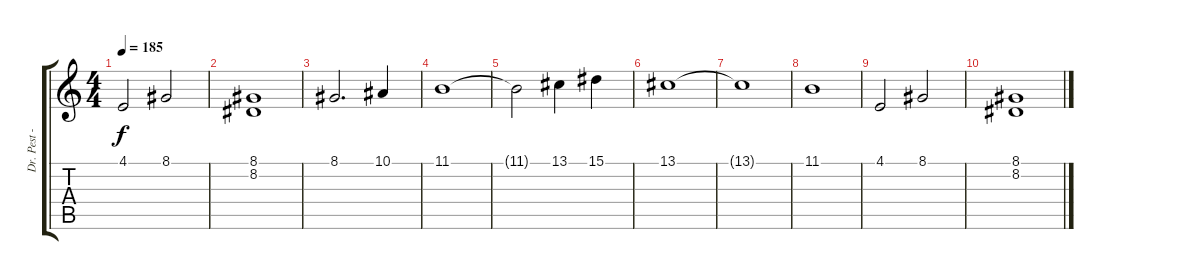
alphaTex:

\track ("Dr. Pest - Synth" "Dr. Pest -") {instrument orchestrahit}
\staff {score tabs}
\tuning (C4 G3 Eb3 Bb2 F2 C2) {hide}
\ts (4 4)
\tempo 185
\clef g2
\ks c
4.1.2{dy f} 8.1.2 |
(8.1 8.2).1 |
8.1.2{d} 10.1.4 |
11.1.1 |
11.1{t}.2 13.1.4 15.1.4 |
13.1.1 |
13.1{t}.1 |
11.1.1 |
4.1.2 8.1.2 |
(8.1 8.2).1
